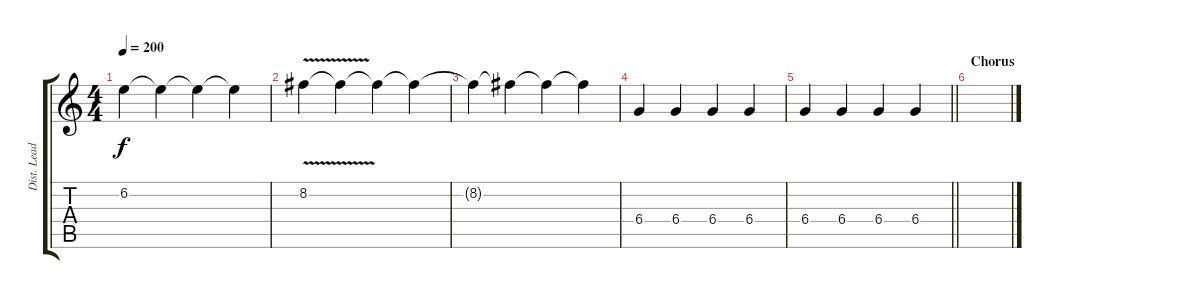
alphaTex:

\track ("Dist. Lead Guitar 2" "Dist. Lead") {instrument distortionguitar}
\staff {score tabs}
\tuning (Eb4 Bb3 Gb3 Db3 Ab2 Db2) {hide}
\ts (4 4)
\tempo 200
\clef g2
\ks c
6.2{t}.4{dy f} 6.2{t}.4 6.2{t}.4 6.2{t}.4 |
8.2{v}.4 8.2{t}.4 8.2{t}.4 8.2{t}.4 |
8.2{t}.4 8.2{t}.4 8.2{t}.4 8.2{t}.4 |
6.4.4 6.4.4 6.4.4 6.4.4 |
\barLineRight lightlight
6.4.4 6.4.4 6.4.4 6.4.4 |
\section ("" "Chorus")
